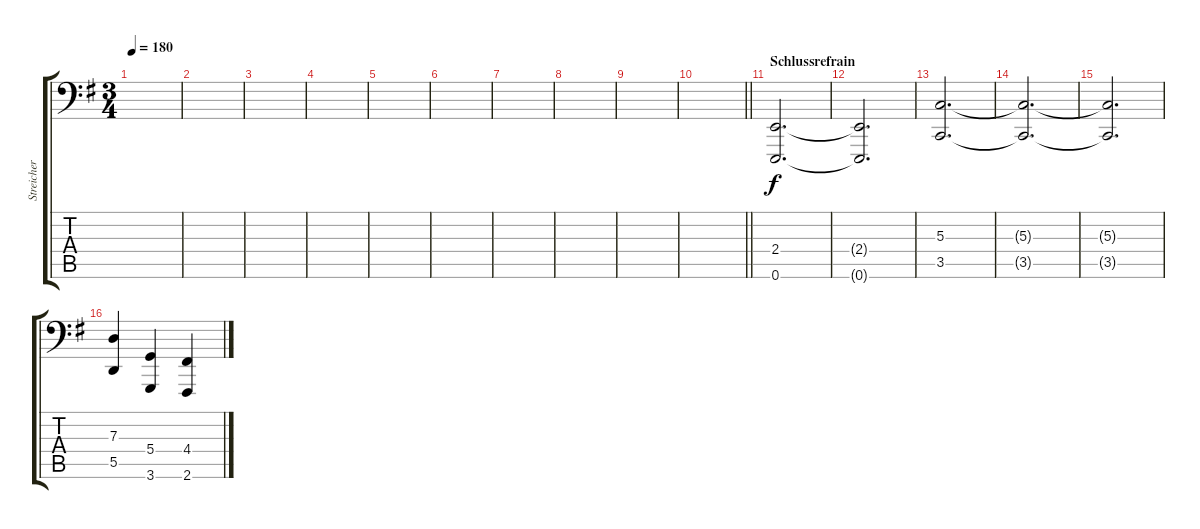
\track ("Streicher" "Streicher") {instrument stringensemble1}
\staff {score tabs}
\tuning (E3 B2 G2 D2 A1 E1) {hide}
\ts (3 4)
\tempo 180
\clef f4
\ks eminor
|
|
|
|
|
|
|
|
|
\barLineRight lightlight
|
\section ("" "Schlussrefrain")
(2.4 0.6).2{d} |
(2.4{t} 0.6{t}).2{d} |
(5.3 3.5).2{d} |
(5.3{t} 3.5{t}).2{d} |
(5.3{t} 3.5{t}).2{d} |
(7.3 5.5).4 (5.4 3.6).4 (4.4 2.6).4
